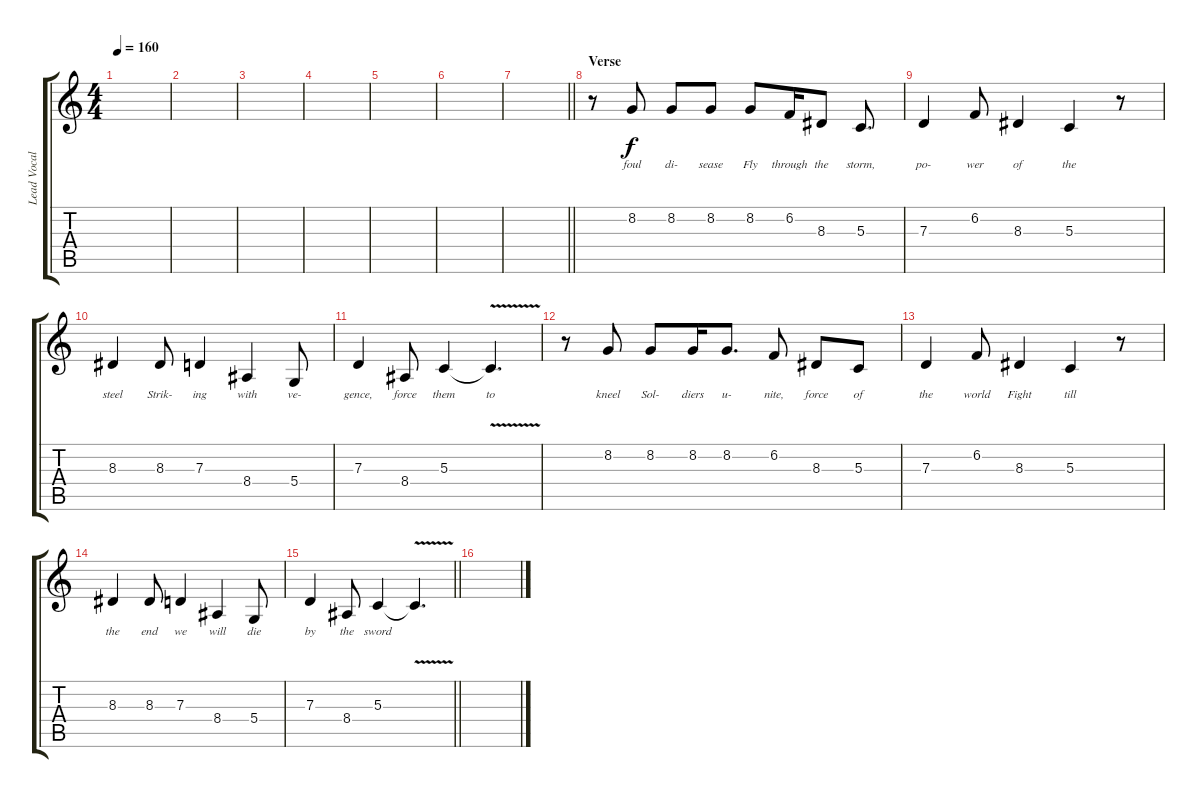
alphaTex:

\track ("Lead Vocal - Marc Hudson" "Lead Vocal") {instrument clarinet}
\staff {score tabs}
\tuning (E4 B3 G3 D3 A2 E2) {hide}
\ts (4 4)
\tempo 160
\clef g2
\ks c
|
|
|
|
|
|
\barLineRight lightlight
|
\section ("" "Verse")
r.8 8.2.8{lyrics (0 "foul") lyrics (1 "") lyrics (2 "") lyrics (3 "") lyrics (4 "")} 8.2.8{lyrics (0 "di-") lyrics (1 "") lyrics (2 "") lyrics (3 "") lyrics (4 "")} 8.2.8{lyrics (0 "sease") lyrics (1 "") lyrics (2 "") lyrics (3 "") lyrics (4 "")} 8.2.8{lyrics (0 "Fly") lyrics (1 "") lyrics (2 "") lyrics (3 "") lyrics (4 "")} 6.2.16{lyrics (0 "through") lyrics (1 "") lyrics (2 "") lyrics (3 "") lyrics (4 "")} 8.3.8{lyrics (0 "the") lyrics (1 "") lyrics (2 "") lyrics (3 "") lyrics (4 "")} 5.3.8{d lyrics (0 "storm,") lyrics (1 "") lyrics (2 "") lyrics (3 "") lyrics (4 "")} |
7.3.4{lyrics (0 "po-") lyrics (1 "") lyrics (2 "") lyrics (3 "") lyrics (4 "")} 6.2.8{lyrics (0 "wer") lyrics (1 "") lyrics (2 "") lyrics (3 "") lyrics (4 "")} 8.3.4{lyrics (0 "of") lyrics (1 "") lyrics (2 "") lyrics (3 "") lyrics (4 "")} 5.3.4{lyrics (0 "the") lyrics (1 "") lyrics (2 "") lyrics (3 "") lyrics (4 "")} r.8 |
8.3.4{lyrics (0 "steel") lyrics (1 "") lyrics (2 "") lyrics (3 "") lyrics (4 "")} 8.3.8{lyrics (0 "Strik-") lyrics (1 "") lyrics (2 "") lyrics (3 "") lyrics (4 "")} 7.3.4{lyrics (0 "ing") lyrics (1 "") lyrics (2 "") lyrics (3 "") lyrics (4 "")} 8.4.4{lyrics (0 "with") lyrics (1 "") lyrics (2 "") lyrics (3 "") lyrics (4 "")} 5.4.8{lyrics (0 "ve-") lyrics (1 "") lyrics (2 "") lyrics (3 "") lyrics (4 "")} |
7.3.4{lyrics (0 "gence,") lyrics (1 "") lyrics (2 "") lyrics (3 "") lyrics (4 "")} 8.4.8{lyrics (0 "force") lyrics (1 "") lyrics (2 "") lyrics (3 "") lyrics (4 "")} 5.3.4{lyrics (0 "them") lyrics (1 "") lyrics (2 "") lyrics (3 "") lyrics (4 "")} 5.3{v t}.4{d lyrics (0 "to") lyrics (1 "") lyrics (2 "") lyrics (3 "") lyrics (4 "")} |
r.8 8.2.8{lyrics (0 "kneel") lyrics (1 "") lyrics (2 "") lyrics (3 "") lyrics (4 "")} 8.2.8{lyrics (0 "Sol-") lyrics (1 "") lyrics (2 "") lyrics (3 "") lyrics (4 "")} 8.2.16{lyrics (0 "diers") lyrics (1 "") lyrics (2 "") lyrics (3 "") lyrics (4 "")} 8.2.8{d lyrics (0 "u-") lyrics (1 "") lyrics (2 "") lyrics (3 "") lyrics (4 "")} 6.2.8{lyrics (0 "nite,") lyrics (1 "") lyrics (2 "") lyrics (3 "") lyrics (4 "")} 8.3.8{lyrics (0 "force") lyrics (1 "") lyrics (2 "") lyrics (3 "") lyrics (4 "")} 5.3.8{lyrics (0 "of") lyrics (1 "") lyrics (2 "") lyrics (3 "") lyrics (4 "")} |
7.3.4{lyrics (0 "the") lyrics (1 "") lyrics (2 "") lyrics (3 "") lyrics (4 "")} 6.2.8{lyrics (0 "world") lyrics (1 "") lyrics (2 "") lyrics (3 "") lyrics (4 "")} 8.3.4{lyrics (0 "Fight") lyrics (1 "") lyrics (2 "") lyrics (3 "") lyrics (4 "")} 5.3.4{lyrics (0 "till") lyrics (1 "") lyrics (2 "") lyrics (3 "") lyrics (4 "")} r.8 |
8.3.4{lyrics (0 "the") lyrics (1 "") lyrics (2 "") lyrics (3 "") lyrics (4 "")} 8.3.8{lyrics (0 "end") lyrics (1 "") lyrics (2 "") lyrics (3 "") lyrics (4 "")} 7.3.4{lyrics (0 "we") lyrics (1 "") lyrics (2 "") lyrics (3 "") lyrics (4 "")} 8.4.4{lyrics (0 "will") lyrics (1 "") lyrics (2 "") lyrics (3 "") lyrics (4 "")} 5.4.8{lyrics (0 "die") lyrics (1 "") lyrics (2 "") lyrics (3 "") lyrics (4 "")} |
\barLineRight lightlight
7.3.4{lyrics (0 "by") lyrics (1 "") lyrics (2 "") lyrics (3 "") lyrics (4 "")} 8.4.8{lyrics (0 "the") lyrics (1 "") lyrics (2 "") lyrics (3 "") lyrics (4 "")} 5.3.4{lyrics (0 "sword") lyrics (1 "") lyrics (2 "") lyrics (3 "") lyrics (4 "")} 5.3{v t}.4{d} |
\section ("" "")
